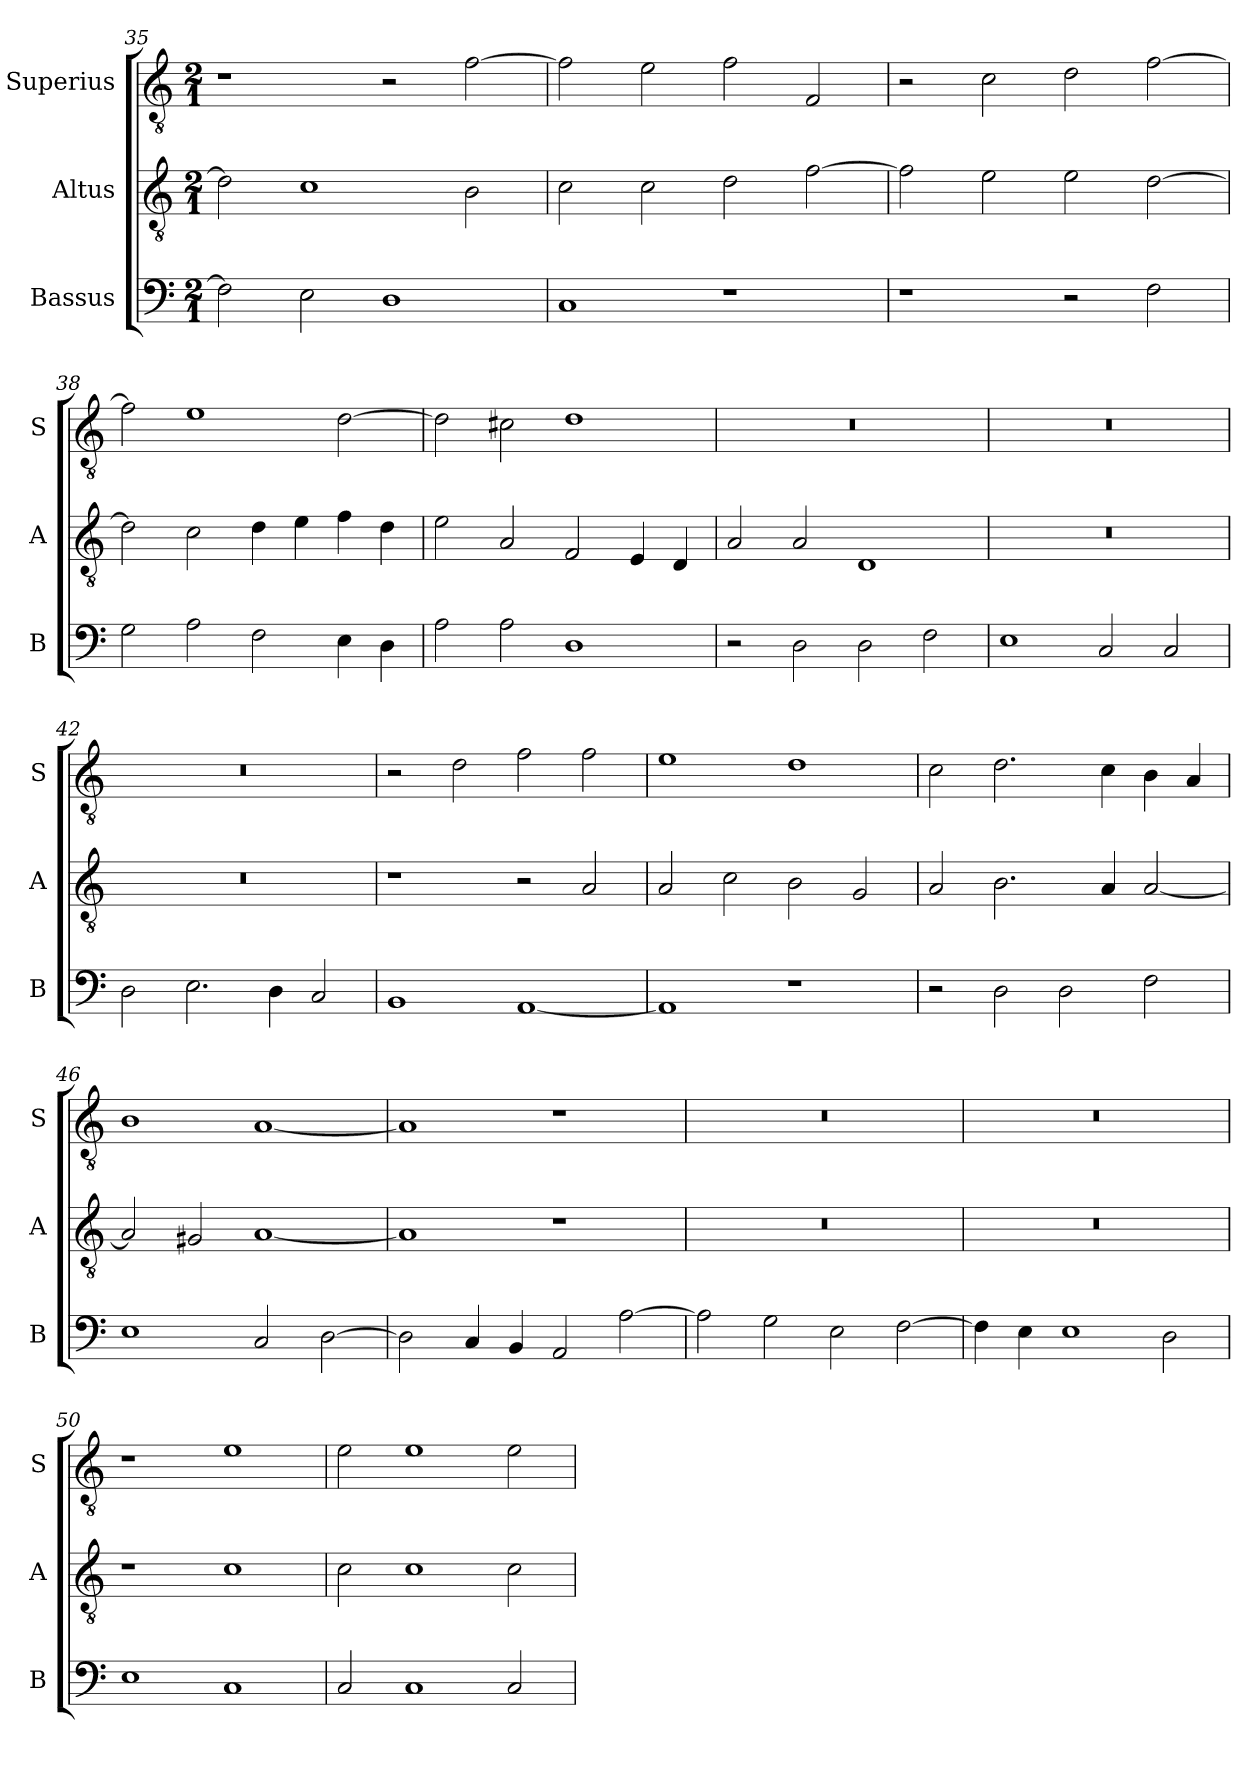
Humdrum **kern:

**kern	**kern	**kern
*part3	*part2	*part1
*staff3	*staff2	*staff1
*I"Bassus	*I"Altus	*I"Superius
*I'B	*I'A	*I'S
*clefF4	*clefGv2	*clefGv2
*k[]	*k[]	*k[]
*C:	*C:	*C:
*M2/1	*M2/1	*M2/1
=35	=35	=35
2F]	2d]	1r
2E	1c	.
1D	.	2r
.	2B	[2f
=36	=36	=36
1C	2c	2f]
.	2c	2e
1r	2d	2f
.	[2f	2F
=37	=37	=37
1r	2f]	2r
.	2e	2c
2r	2e	2d
2F	[2d	[2f
=38	=38	=38
2G	2d]	2f]
2A	2c	1e
2F	4d	.
.	4e	.
4E	4f	[2d
4D	4d	.
=39	=39	=39
2A	2e	2d]
2A	2A	2c#X
1D	2F	1d
.	4E	.
.	4D	.
=40	=40	=40
2r	2A	0r
2D	2A	.
2D	1D	.
2F	.	.
=41	=41	=41
1E	0r	0r
2C	.	.
2C	.	.
=42	=42	=42
2D	0r	0r
2.E	.	.
4D	.	.
2C	.	.
=43	=43	=43
1BB	1r	2r
.	.	2d
[1AA	2r	2f
.	2A	2f
=44	=44	=44
1AA]	2A	1e
.	2c	.
1r	2B	1d
.	2G	.
=45	=45	=45
2r	2A	2c
2D	2.B	2.d
2D	.	.
.	4A	4c
2F	[2A	4B
.	.	4A
=46	=46	=46
1E	2A]	1B
.	2G#X	.
2C	[1A	[1A
[2D	.	.
=47	=47	=47
2D]	1A]	1A]
4C	.	.
4BB	.	.
2AA	1r	1r
[2A	.	.
=48	=48	=48
2A]	0r	0r
2G	.	.
2E	.	.
[2F	.	.
=49	=49	=49
4F]	0r	0r
4E	.	.
1E	.	.
2D	.	.
=50	=50	=50
1E	1r	1r
1C	1c	1e
=51	=51	=51
2C	2c	2e
1C	1c	1e
2C	2c	2e
=	=	=
*-	*-	*-
